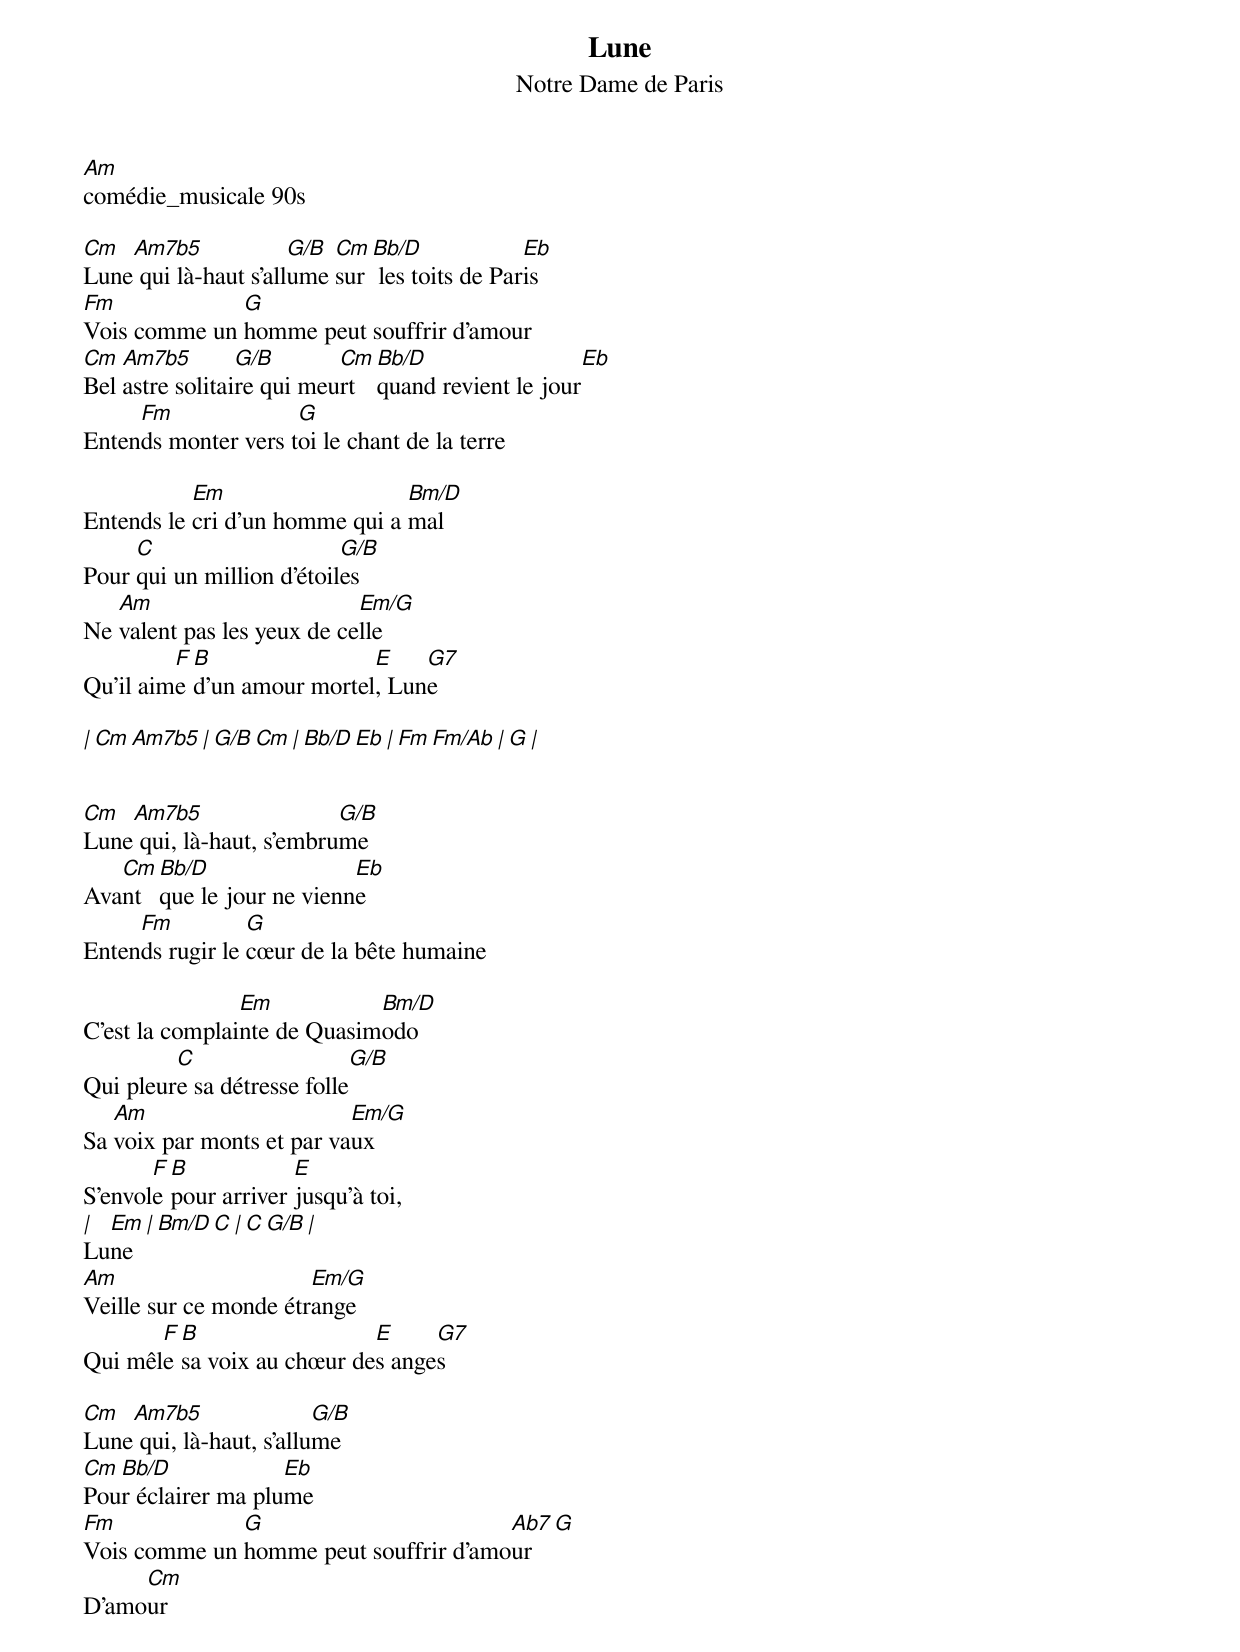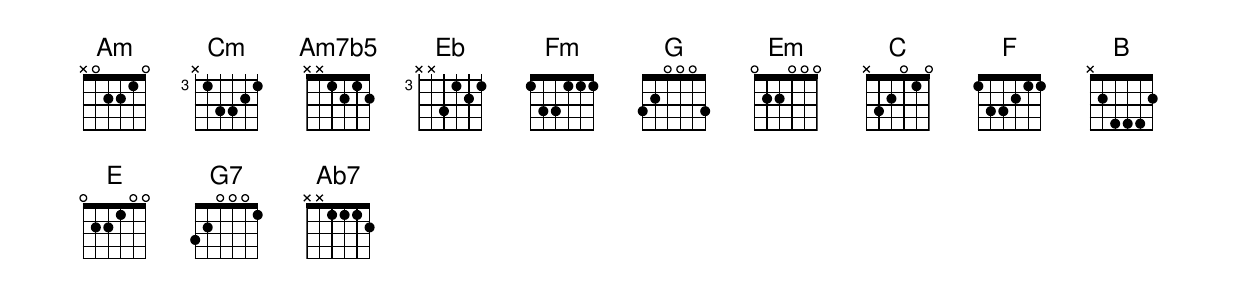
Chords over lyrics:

Lune
Notre Dame de Paris
Am
comédie_musicale 90s

Cm  Am7b5             G/B Cm Bb/D             Eb
Lune qui là-haut s'allume sur les toits de Paris
Fm            G
Vois comme un homme peut souffrir d'amour
Cm  Am7b5        G/B       Cm Bb/D                 Eb
Bel astre solitaire qui meurt quand revient le jour
     Fm              G
Entends monter vers toi le chant de la terre

           Em                   Bm/D
Entends le cri d'un homme qui a mal
     C                     G/B
Pour qui un million d'étoiles
   Am                       Em/G
Ne valent pas les yeux de celle
         F B                E    G7
Qu'il aime d'un amour mortel, Lune

| Cm    Am7b5  | G/B   Cm  | Bb/D  Eb  | Fm  Fm/Ab | G     |


Cm  Am7b5                 G/B
Lune qui, là-haut, s'embrume
   Cm Bb/D                Eb
Avant que le jour ne vienne
     Fm          G
Entends rugir le cœur de la bête humaine

                Em           Bm/D
C'est la complainte de Quasimodo
         C                  G/B
Qui pleure sa détresse folle
   Am                      Em/G
Sa voix par monts et par vaux
       F B            E
S'envole pour arriver jusqu'à toi,
| Em       | Bm/D   C   | C    G/B |
Lune
Am                     Em/G
Veille sur ce monde étrange
       F B                  E     G7
Qui mêle sa voix au chœur des anges

Cm  Am7b5                G/B
Lune qui, là-haut, s'allume
Cm Bb/D             Eb
Pour éclairer ma plume
Fm            G                        Ab7   G
Vois comme un homme peut souffrir d'amour
     Cm
D'amour
